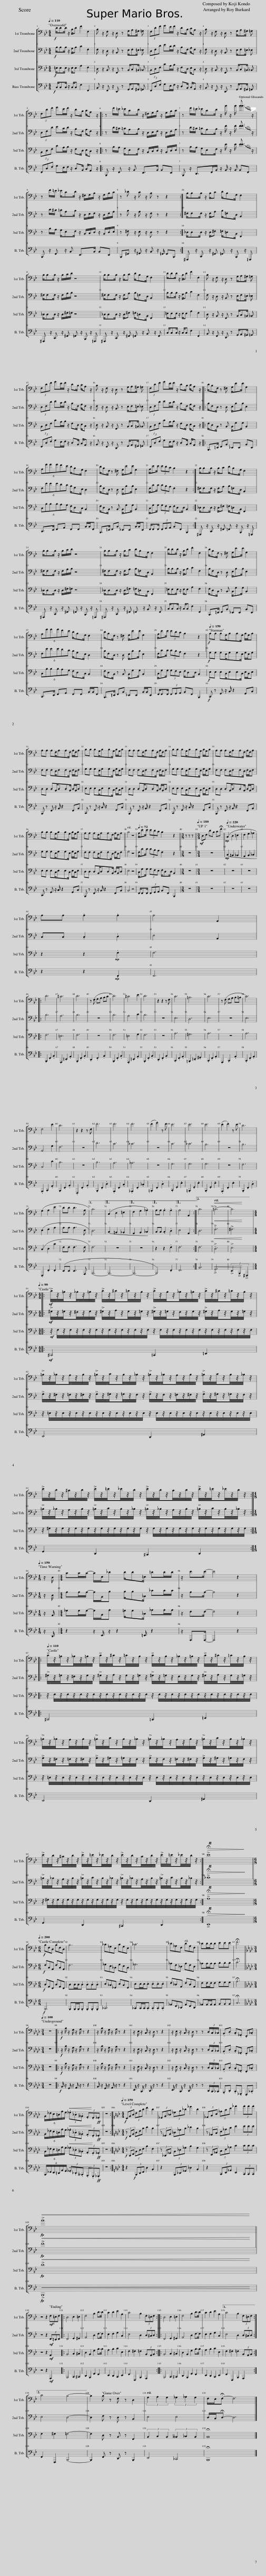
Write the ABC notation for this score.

X:1
%%score [ ( 1 2 ) ( 3 4 ) ( 5 6 ) 7 ]
L:1/8
Q:1/4=110
M:4/4
I:linebreak $
K:Bb
U:s=!stemless!
V:1 bass
V:2 bass
V:3 bass
V:4 bass
V:5 bass
V:6 bass
V:7 bass
V:1
!f! D/DD/ z/ B,/D F2 F,2 | B, z/ F, z/ D, z G,/A,^G,/ =G, | (3F,DF GE/F/ z/ DB,/ C/A, z/ | B, z/ F, z/ D, z G,/A,^G,/ =G, |$ (3F,DF GE/F/ z/ DB,/ C/A, z/ |: %5
 z F/=E/ _E/CD/ z/ ^F,/G,/B,/ z/ G,/B,/C/ | z F/=E/ _E/CD/ z/ B/ z/ B/ B3/2 z/ |$ z F/=E/ _E/CD/ z/ ^F,/G,/B,/ z/ G,/B,/C/ | z _D z/ C z/ B, z z2 :| B,/B,B,/ z/ B,/C D/B,G,/ F,2 |$ %10
 B,/B,B,/ z/ B,/C/D/ z4 | B,/B,B,/ z/ B,/C D/B,G,/ F,2 | D/DD/ z/ B,/D F2 F,2 | B, z/ F, z/ D, z G,/A,^G,/ =G, |$ (3F,DF GE/F/ z/ DB,/ C/A, z/ | %15
 B, z/ F, z/ D, z G,/A,^G,/ =G, | (3F,DF GE/F/ z/ DB,/ C/A, z/ |: D/B,F,/ z ^F, G,/EE/ G,2 |$ (6:4:6A,GGGFE D/B,G,/ F,2 | D/B,F,/ z ^F, G,/EE/ G,2 | %20
 A,/EE/ (3EDC B,2 z2 :| B,/B,B,/ z/ B,/C D/B,G,/ F,2 |$ B,/B,B,/ z/ B,/C/D/ z4 | B,/B,B,/ z/ B,/C D/B,G,/ F,2 | D/DD/ z/ B,/D F2 F,2 | %25
 D/B,F,/ z ^F, G,/EE/ G,2 |$ (6:4:6A,GGGFE D/B,G,/ F,2 | D/B,F,/ z ^F, G,/EE/ G,2 | A,/EE/ (3EDC B,2 z2 ||[Q:1/4=150]!f! B,B, B,G,/B,B,G,/ B,/G,/B, |$ %30
 A,A, A,F,/A,A,F,/ A,/F,/A, | B,B, B,G,/B,B,G,/ B,/G,/B, | A,A, A,F,/A,A,F,/ A,/F,/A, | B,B, B,G,/B,B,G,/ B,/G,/B, | A,A, A,F,/A,A,F,/ A,/F,/A, |$ %35
 B,B, B,G,/B,B,G,/ B,/G,/B, | A,A, A,F,/A,A,F,/ A,/F,/A, || B,4 z4 |[Q:1/4=72] A,/EE/ (3EDC B,2 z2 ||[M:3/8] z z z || %40
[M:3/4][Q:1/4=180]!mf! D,F, DB, C[Q:1/4=20]!fermata!F ||!mp![Q:1/4=220] (C,2 D,2) =E,2 | F,2 G,2 _A,2 |$ A,A, .A,2 .A,2 | A,4 A,,2 |:$ %45
 D6 | ^C6 | D6 | z (F, G,)A, B,C | D6 | %50
 ^C4 E2 | D6 | z2 z2 z F, | C6 | =B,6 | %55
 C6 | z (F, G,)A, B,=B, | C6 |$ F,4 E2 | D6 | %60
 z2 z2 z F, | F6 | F6 | F6 | (F2 .G2) z F | %65
 E6 | E6 | E6 | (E2 .F2) z E | D6 |$ %70
 (G,2 A,2) E2 | DD D3 A, |1 B,6 ||1 (C,2 D,2) =E,2 ||1 F,2 G,2 _A,2 ||1 %75
 A,A, .A,2 .A,2 ||1 A,4 A,,2 :|2 B,6 |[Q:1/4=200]!<(! !>!!tenuto!=B,6-!<)! |[Q:1/4=150] B,6 |:$ %80
[M:4/4][Q:1/4=90]!mf! !>!C/4z/4=B,/4z/4_B,/4z/4=B,/4 z/4 !>!C/4z/4^C/4z/4=C/4z/4B,/4 z/4 !>!C/4z/4B,/4z/4_B,/4z/4=B,/4 z/4 !>!C/4z/4^C/4z/4=C/4z/4B,/4 z/4 |$ !>!=B,/4z/4_B,/4z/4A,/4z/4B,/4 z/4 !>!=B,/4z/4C/4z/4B,/4z/4_B,/4 z/4 !>!=B,/4z/4_B,/4z/4A,/4z/4B,/4 z/4 !>!=B,/4z/4C/4z/4B,/4z/4_B,/4 z/4 |$ !>!E/4z/4D/4z/4^C/4z/4D/4 z/4 !>!E/4z/4=E/4z/4_E/4z/4D/4 z/4 !>!E/4z/4D/4z/4C/4z/4D/4 z/4 !>!E/4z/4=E/4z/4_E/4z/4D/4 z/4 :|$[M:1/8][Q:1/4=150] z/ D,/ |[M:4/4] CC/C/- C/E,/_D D/D=E,/ =DD/D/ | %85
 z/ EE/- E4 z2 |:$[Q:1/4=110] !>!C/4z/4=B,/4z/4_B,/4z/4=B,/4 z/4 !>!C/4z/4^C/4z/4=C/4z/4B,/4 z/4 !>!C/4z/4B,/4z/4_B,/4z/4=B,/4 z/4 !>!C/4z/4^C/4z/4=C/4z/4B,/4 z/4 |$ !>!=B,/4z/4_B,/4z/4A,/4z/4B,/4 z/4 !>!=B,/4z/4C/4z/4B,/4z/4_B,/4 z/4 !>!=B,/4z/4_B,/4z/4A,/4z/4B,/4 z/4 !>!=B,/4z/4C/4z/4B,/4z/4_B,/4 z/4 |$ !>!E/4z/4D/4z/4^C/4z/4D/4 z/4 !>!E/4z/4=E/4z/4_E/4z/4D/4 z/4 !>!E/4z/4D/4z/4C/4z/4D/4 z/4 !>!E/4z/4=E/4z/4_E/4z/4D/4 z/4 :|[Q:1/4=80]!>(! !>!!fermata!E8!>)! ||$ %90
[M:6/8][Q:1/4=200]!f! B,F,D, B,F,D, | B,6 | _C_G,E, CG,E, | _C6 | _D_A,F, DA,F, | %95
 _DD/D/D EEE |[Q:1/4=100] !fermata!F6 ||$[K:Ab][M:3/4][Q:1/4=100] z6 |:!f! z/ B,/ z/ G,/ z/ A,/ z z2 | z/ B,/ z/ G,/ z/ A,/ z z2 | %100
 z/ E,/ z/ C,/ z/ D,/ z z2 | z/ E,/ z/ C,/ z/ D,/ z z (3D,/C,/_C,/ | .B,,.D, .C,._G,, .F,,._C, |$ (6:4:6B,,/_F,/E,/=D,/A,/G,/!<(! (3._G,._D,.__B,, (3.A,,.G,,!ff!._G,,!<)! | z6 :| %105
[K:Bb][M:4/4][Q:1/4=150]!f! (3F,,B,,D, (3F,B,D F2 D2 | (3_G,,B,,_D, (3_G,B,_D _G2 D2 | (3_A,,C,E, (3_A,CE _A2 (3AAA |$!<(! !>!B8!<)! ||$ z4 z2!mf! (3F,=E,F, |: %110
 D,4 E,2 =E,2 | F,4 B,2 D>D | C2 D2 E2 A,2 | C4 B,2 (3F,=E,F, :: D,4 E,2 =E,2 | %115
 F,4 B,2 D>D | C2 D2 E2 A,2 |1 C4 B,2 (3F,=E,F, :|2$ C4 B,4- || B,2 B, z F, z D,2 | %120
[Q:1/4=140] (3G,2 A,2 G,2[Q:1/4=130] (3_G,2 _A,2 G,2 |[Q:1/4=120] F,/E,/!fermata!F,- F,6 |] %122
V:2
 x8 | x8 | x8 | x8 |$ x8 |: %5
 x8 | x6 !~(!sB3/2 !~)!x/ |$ x8 | x8 :| x8 |$ %10
 x8 | x8 | x8 | x8 |$ x8 | %15
 x8 | x8 |: x8 |$ x8 | x8 | %20
 x8 :| x8 |$ x8 | x8 | x8 | %25
 x8 |$ x8 | x8 | x8 || x8 |$ %30
 x8 | x8 | x8 | x8 | x8 |$ %35
 x8 | x8 || x8 | x8 ||[M:3/8] x3 || %40
[M:3/4] x6 || x6 | x6 |$ x6 | x6 |:$ %45
 x6 | x6 | x6 | x6 | x6 | %50
 x6 | x6 | x6 | x6 | x6 | %55
 x6 | x6 | x6 |$ x6 | x6 | %60
 x6 | x6 | x6 | x6 | x6 | %65
 x6 | x6 | x6 | x6 | x6 |$ %70
 x6 | x6 |1 x6 ||1 x6 ||1 x6 ||1 %75
 x6 ||1 x6 :|2 x6 | x6 | x6 |:$ %80
[M:4/4] x8 |$ x8 |$ x8 :|$[M:1/8] x |[M:4/4] x8 | %85
 x8 |:$ x8 |$ x8 |$ x8 :| x8 ||$ %90
[M:6/8] x6 | x6 | x6 | x6 | x6 | %95
 x6 | x6 ||$[K:Ab][M:3/4] x6 |: x6 | x6 | %100
 x6 | x6 | x6 |$ x6 | x6 :| %105
[K:Bb][M:4/4] x8 | x8 | x8 |$ x8 ||$ x8 |: %110
 x8 | x8 | x8 | x8 :: x8 | %115
 x8 | x8 |1 x8 :|2$ x8 || x8 | %120
 x8 | x8 |] %122
V:3
!f! B,/B,B,/ z/ G,/B, C2 F,2 | F, z/ D, z/ B,, z E,/F,=E,/ _E, | (3D,F,D EC/D/ z/ B,F,/ A,/F, z/ | F, z/ D, z/ B,, z E,/F,=E,/ _E, |$ (3D,F,D EC/D/ z/ B,F,/ A,/F, z/ |: %5
 z D/^C/ =C/A,B,/ z/ D,/E,/F,/ z/ D,/F,/A,/ | z D/^C/ =C/A,B,/ z/ F/ z/ F/ F3/2 z/ |$ z D/^C/ =C/A,B,/ z/ D,/E,/F,/ z/ D,/F,/A,/ | z B, z/ A, z/ F, z z2 :| ^F,/F,F,/ z/ F,/A, B,/=F,D,/ B,,2 |$ %10
 ^F,/F,F,/ z/ F,/A,/B,/ z4 | ^F,/F,F,/ z/ F,/A, B,/=F,D,/ B,,2 | B,/B,B,/ z/ G,/B, C2 F,2 | F, z/ D, z/ B,, z E,/F,=E,/ _E, |$ (3D,F,D EC/D/ z/ B,F,/ A,/F, z/ | %15
 F, z/ D, z/ B,, z E,/F,=E,/ _E, | (3D,F,D EC/D/ z/ B,F,/ A,/F, z/ |: B,/F,D,/ z D, E,/B,B,/ E,2 |$ (6:4:6F,EEEDC B,/G,E,/ D,2 | B,/F,D,/ z D, E,/B,B,/ E,2 | %20
 F,/CC/ (3CB,A, F,2 z2 :| ^F,/F,F,/ z/ F,/A, B,/=F,D,/ B,,2 |$ ^F,/F,F,/ z/ F,/A,/B,/ z4 | ^F,/F,F,/ z/ F,/A, B,/=F,D,/ B,,2 | B,/B,B,/ z/ G,/B, C2 F,2 | %25
 B,/F,D,/ z D, E,/B,B,/ E,2 |$ (6:4:6F,EEEDC B,/G,E,/ D,2 | B,/F,D,/ z D, E,/B,B,/ E,2 | F,/CC/ (3CB,A, F,2 z2 ||!f! G,G, G,E,/G,G,E,/ G,/E,/G, |$ %30
 F,F, F,D,/F,F,D,/ F,/D,/F, | G,G, G,E,/G,G,E,/ G,/E,/G, | F,F, F,D,/F,F,D,/ F,/D,/F, | G,G, G,E,/G,G,E,/ G,/E,/G, | F,F, F,D,/F,F,D,/ F,/D,/F, |$ %35
 G,G, G,E,/G,G,E,/ G,/E,/G, | F,F, F,D,/F,F,D,/ F,/D,/F, || G,4 z4 | F,/CC/ (3CB,A, F,2 z2 ||[M:3/8] z3 || %40
[M:3/4] z6 ||!mp! (C,2 =B,,2) _B,,2 | A,,2 B,,2 _C,2 |$ C,C, .C,2 .D,2 | E,4 A,,2 |:$ %45
 B,6 | A,6 | B,6 | z6 | B,6 | %50
 A,4 C2 | B,6 | z6 | E,6 | D,6 | %55
 E,6 | z6 | E,6 |$ A,,4 G,2 | F,6 | %60
 z6 | D6 | C6 | _C6 | z6 | %65
 C6 | _C6 | B,6 | z6 | B,6 |$ %70
 (E,2 F,2) A,2 | A,A, A,3 E, |1 D,6 ||1 (C,2 =B,,2) _B,,2 ||1 A,,2 B,,2 _C,2 ||1 %75
 C,C, .C,2 .D,2 ||1 E,4 A,,2 :|2 D,6 |!<(! !>!!tenuto!F,6!<)! | !>!^F,6 |:$ %80
[M:4/4]!mf! !>!^G,/4z/4=G,/4z/4^F,/4z/4G,/4 z/4 !>!^G,/4z/4A,/4z/4G,/4z/4=G,/4 z/4 !>!^G,/4z/4=G,/4z/4F,/4z/4G,/4 z/4 !>!^G,/4z/4A,/4z/4G,/4z/4=G,/4 z/4 |$ !>!G,/4z/4^F,/4z/4=F,/4z/4^F,/4 z/4 !>!G,/4z/4^G,/4z/4=G,/4z/4F,/4 z/4 !>!G,/4z/4F,/4z/4=F,/4z/4^F,/4 z/4 !>!G,/4z/4^G,/4z/4=G,/4z/4F,/4 z/4 |$ !>!=B,/4z/4_B,/4z/4A,/4z/4B,/4 z/4 !>!=B,/4z/4C/4z/4B,/4z/4_B,/4 z/4 !>!=B,/4z/4_B,/4z/4A,/4z/4B,/4 z/4 !>!=B,/4z/4C/4z/4B,/4z/4_B,/4 z/4 :|$[M:1/8] z/ D,/ |[M:4/4] A,A,/A,/- A,/B,,/B, B,/B,_C,/ _CC/C/ | %85
 z/ A,A,/- A,4 z2 |:$ !>!^G,/4z/4=G,/4z/4^F,/4z/4G,/4 z/4 !>!^G,/4z/4A,/4z/4G,/4z/4=G,/4 z/4 !>!^G,/4z/4=G,/4z/4F,/4z/4G,/4 z/4 !>!^G,/4z/4A,/4z/4G,/4z/4=G,/4 z/4 |$ !>!G,/4z/4^F,/4z/4=F,/4z/4^F,/4 z/4 !>!G,/4z/4^G,/4z/4=G,/4z/4F,/4 z/4 !>!G,/4z/4F,/4z/4=F,/4z/4^F,/4 z/4 !>!G,/4z/4^G,/4z/4=G,/4z/4F,/4 z/4 |$ !>!=B,/4z/4_B,/4z/4A,/4z/4B,/4 z/4 !>!=B,/4z/4C/4z/4B,/4z/4_B,/4 z/4 !>!=B,/4z/4_B,/4z/4A,/4z/4B,/4 z/4 !>!=B,/4z/4C/4z/4B,/4z/4_B,/4 z/4 :|!>(! !>!!fermata!_C8!>)! ||$ %90
[M:6/8]!f! F,C,A,, F,C,A,, | F,6 | _G,E,_C, G,E,C, | _G,6 | _A,F,_D, A,F,D, | %95
 _A,A,/A,/A, B,B,B, | !fermata!C6 ||$[K:Ab][M:3/4] z6 |:!f! z/ B,/ z/ G,/ z/ A,/ z z2 | z/ B,/ z/ G,/ z/ A,/ z z2 | %100
 z/ E,/ z/ C,/ z/ D,/ z z2 | z/ E,/ z/ C,/ z/ D,/ z z (3D,/C,/_C,/ | .B,,.D, .C,._G,, .F,,._C, |$ (6:4:6B,,/_F,/E,/=D,/A,/G,/!<(! (3._G,._D,.__B,, (3.A,,.G,,!ff!._G,,!<)! | z6 :| %105
[K:Bb][M:4/4]!f! (3z F,,B,, (3D,F,B, D2 B,2 | (3z _G,,B,, (3_D,_G,B, _D2 B,2 | (3z _A,,C, (3E,_A,C E2 (3EEE |$!<(! !>!F8!<)! ||$ z4 z2!mf! (3F,,=E,,F,, |: %110
 F,,4 G,,2 ^G,,2 | A,,4 D,2 F,>F, | E,2 F,2 G,2 C,2 | E,4 D,2 (3D,^C,D, :: F,,4 G,,2 ^G,,2 | %115
 A,,4 D,2 F,>F, | E,2 F,2 G,2 C,2 |1 E,4 D,2 (3D,^C,D, :|2$ E,4 D,4- || D,2 F, z D, z B,,2 | %120
 E,4 E,4 | D,/C,/!fermata!D,- D,6 |] %122
V:4
 x8 | x8 | x8 | x8 |$ x8 |: %5
 x8 | x6 !~(!sF3/2 !~)!x/ |$ x8 | x8 :| x8 |$ %10
 x8 | x8 | x8 | x8 |$ x8 | %15
 x8 | x8 |: x8 |$ x8 | x8 | %20
 x8 :| x8 |$ x8 | x8 | x8 | %25
 x8 |$ x8 | x8 | x8 || x8 |$ %30
 x8 | x8 | x8 | x8 | x8 |$ %35
 x8 | x8 || x8 | x8 ||[M:3/8] x3 || %40
[M:3/4] x6 || x6 | x6 |$ x6 | x6 |:$ %45
 x6 | x6 | x6 | x6 | x6 | %50
 x6 | x6 | x6 | x6 | x6 | %55
 x6 | x6 | x6 |$ x6 | x6 | %60
 x6 | x6 | x6 | x6 | x6 | %65
 x6 | x6 | x6 | x6 | x6 |$ %70
 x6 | x6 |1 x6 ||1 x6 ||1 x6 ||1 %75
 x6 ||1 x6 :|2 x6 | x6 | x6 |:$ %80
[M:4/4] x8 |$ x8 |$ x8 :|$[M:1/8] x |[M:4/4] x8 | %85
 x8 |:$ x8 |$ x8 |$ x8 :| x8 ||$ %90
[M:6/8] x6 | x6 | x6 | x6 | x6 | %95
 x6 | x6 ||$[K:Ab][M:3/4] x6 |: x6 | x6 | %100
 x6 | x6 | x6 |$ x6 | x6 :| %105
[K:Bb][M:4/4] x8 | x8 | x8 |$ x8 ||$ x8 |: %110
 x8 | x8 | x8 | x8 :: x8 | %115
 x8 | x8 |1 x8 :|2$ x8 || x8 | %120
 x8 | x8 |] %122
V:5
!f! =E,/E,E,/ z/ E,/E, A,2 F,2 | D, z/ B,, z/ F,, z B,,/C,=B,,/ _B,, | (3B,,D,F, CA,/B,/ z/ F,D,/ E,/C, z/ | D, z/ B,, z/ F,, z B,,/C,=B,,/ _B,, |$ (3B,,D,F, CA,/B,/ z/ F,D,/ E,/C, z/ |: %5
 z B,/A,/ G,/E,F,/ z/ B,,/C,/D,/ z/ B,,/D,/E,/ | z B,/A,/ G,/E,F,/ z/ E/ z/ E/ E3/2 z/ |$ z B,/A,/ G,/E,F,/ z/ B,,/C,/D,/ z/ B,,/D,/E,/ | z ^F, z/ E, z/ D, z z2 :| _D,/D,D,/ z/ D,/^F, =F,/=D,B,,/ F,,2 |$ %10
 _D,/D,D,/ z/ D,/^F,/=F,/ z4 | _D,/D,D,/ z/ D,/^F, =F,/=D,B,,/ F,,2 | =E,/E,E,/ z/ E,/E, A,2 F,2 | D, z/ B,, z/ F,, z B,,/C,=B,,/ _B,, |$ (3B,,D,F, CA,/B,/ z/ F,D,/ E,/C, z/ | %15
 D, z/ B,, z/ F,, z B,,/C,=B,,/ _B,, | (3B,,D,F, CA,/B,/ z/ F,D,/ E,/C, z/ |: F,/D,B,,/ z B,, B,,/G,G,/ B,,2 |$ (6:4:6C,B,B,B,A,G, F,/D,C,/ B,,2 | F,/D,B,,/ z B,, B,,/G,G,/ B,,2 | %20
 C,/G,G,/ (3G,F,E, F,/D,D,/ B,,2 :| _D,/D,D,/ z/ D,/^F, =F,/=D,B,,/ F,,2 |$ _D,/D,D,/ z/ D,/^F,/=F,/ z4 | _D,/D,D,/ z/ D,/^F, =F,/=D,B,,/ F,,2 | =E,/E,E,/ z/ E,/E, A,2 F,2 | %25
 F,/D,B,,/ z B,, B,,/G,G,/ B,,2 |$ (6:4:6C,B,B,B,A,G, F,/D,C,/ B,,2 | F,/D,B,,/ z B,, B,,/G,G,/ B,,2 | C,/G,G,/ (3G,F,E, F,/D,D,/ B,,2 ||!f! E,E, E,C,/E,E,C,/ E,/C,/E, |$ %30
 D,D, D,B,,/D,D,B,,/ D,/B,,/D, | E,E, E,C,/E,E,C,/ E,/C,/E, | D,D, D,B,,/D,D,B,,/ D,/B,,/D, | E,E, E,C,/E,E,C,/ E,/C,/E, | D,D, D,B,,/D,D,B,,/ D,/B,,/D, |$ %35
 E,E, E,C,/E,E,C,/ E,/C,/E, | D,D, D,B,,/D,D,B,,/ D,/B,,/D, || E,4 z4 | C,/G,G,/ (3G,F,E, F,/D,D,/ B,,2 ||[M:3/8] z3 || %40
[M:3/4] z6 || z6 | z6 |$ z2 z2!mp! .F,2 | F,6 |:$ %45
 F,6 | =E,6 | F,6 | z6 | F,6 | %50
 =E,4 G,2 | F,6 | z6 | A,6 | ^G,6 | %55
 A,6 | z6 | A,6 |$ C,4 C2 | B,6 | %60
 z6 | B,6 | A,6 | _A,6 | z6 | %65
 G,6 | G,6 | G,6 | z6 | F,6 |$ %70
 (C,2 D,2) C2 | F,F, F,3 F, |1 F,6 ||1 z6 ||1 z6 ||1 %75
 z2 z2 .F,2 ||1 F,6 :|2 F,6 |!<(! !>!!tenuto!D,6!<)! | !>!E,6 |:$ %80
[M:4/4]!mf! z/4 F,/4z/4F,/4z/4F,/4z/4F,/4z/4F,/4z/4F,/4z/4F,/4z/4F,/4 z/4 F,/4z/4F,/4z/4F,/4z/4F,/4z/4F,/4z/4F,/4z/4F,/4z/4F,/4 |$ z/4 =E,/4z/4E,/4z/4E,/4z/4E,/4z/4E,/4z/4E,/4z/4E,/4z/4E,/4 z/4 E,/4z/4E,/4z/4E,/4z/4E,/4z/4E,/4z/4E,/4z/4E,/4z/4E,/4 |$ z/4 ^G,/4z/4G,/4z/4G,/4z/4G,/4z/4G,/4z/4G,/4z/4G,/4z/4G,/4 z/4 G,/4z/4G,/4z/4G,/4z/4G,/4z/4G,/4z/4G,/4z/4G,/4z/4G,/4 :|$[M:1/8] z/ A,,/ |[M:4/4] _G,G,/G,/- G,/B,,/A, =G,/G,_C,/ _A,A,/A,/ | %85
 z/ F,F,/- F,4 z2 |:$ z/4 F,/4z/4F,/4z/4F,/4z/4F,/4z/4F,/4z/4F,/4z/4F,/4z/4F,/4 z/4 F,/4z/4F,/4z/4F,/4z/4F,/4z/4F,/4z/4F,/4z/4F,/4z/4F,/4 |$ z/4 =E,/4z/4E,/4z/4E,/4z/4E,/4z/4E,/4z/4E,/4z/4E,/4z/4E,/4 z/4 E,/4z/4E,/4z/4E,/4z/4E,/4z/4E,/4z/4E,/4z/4E,/4z/4E,/4 |$ z/4 ^G,/4z/4G,/4z/4G,/4z/4G,/4z/4G,/4z/4G,/4z/4G,/4z/4G,/4 z/4 G,/4z/4G,/4z/4G,/4z/4G,/4z/4G,/4z/4G,/4z/4G,/4z/4G,/4 :|!>(! !>!!fermata!A,8!>)! ||$ %90
[M:6/8]!f! D,A,,F,, D,A,,F,, | D,D,/D,/.D, .D,.D,.D, | E,_C,_G,, E,C,G,, | E,E,/E,/.E, .E,.E,.E, | F,_D,A,, F,D,A,, | %95
 F,F,/F,/F, G,G,G, | !fermata!A,6 ||$[K:Ab][M:3/4] z6 |:!f! z/ B,/ z/ G,/ z/ A,/ z z2 | z/ B,/ z/ G,/ z/ A,/ z z2 | %100
 z/ E,/ z/ C,/ z/ D,/ z z2 | z/ E,/ z/ C,/ z/ D,/ z z (3D,/C,/_C,/ | .B,,.D, .C,._G,, .F,,._C, |$ (6:4:6B,,/_F,/E,/=D,/A,/G,/!<(! (3._G,._D,.__B,, (3.A,,.G,,!ff!._G,,!<)! | z6 :| %105
[K:Bb][M:4/4]!f! (3z D,,F,, (3B,,D,F, B,2 F,2 | (3z _D,,_G,, (3B,,_D,_G, B,2 G,2 | (3z E,,_A,, (3C,E,_A, C2 (3CCC |$!<(! !>!D8!<)! ||$ z4 z2!mf! A,,2 |: %110
 B,,4 C,2 ^C,2 | D,2 B,,2 G,2 B,>B, | A,2 B,2 C2 E,2 | F,2 ^F,2 =F,2 (3B,,A,,B,, :: B,,4 C,2 ^C,2 | %115
 D,2 B,,2 G,2 B,>B, | A,2 B,2 C2 E,2 |1 F,2 ^F,2 =F,2 (3B,,A,,B,, :|2$ F,2 ^F,2 =F,4- || F,2 D, z B,, z F,,2 | %120
 (3B,,2 C,2 B,,2 (3__B,,2 _C,2 B,,2 | !fermata!B,,8 |] %122
V:6
 x8 | x8 | x8 | x8 |$ x8 |: %5
 x8 | x6 !~(!sE3/2 !~)!x/ |$ x8 | x8 :| x8 |$ %10
 x8 | x8 | x8 | x8 |$ x8 | %15
 x8 | x8 |: x8 |$ x8 | x8 | %20
 x8 :| x8 |$ x8 | x8 | x8 | %25
 x8 |$ x8 | x8 | x8 || x8 |$ %30
 x8 | x8 | x8 | x8 | x8 |$ %35
 x8 | x8 || x8 | x8 ||[M:3/8] x3 || %40
[M:3/4] x6 || x6 | x6 |$ x6 | x6 |:$ %45
 x6 | x6 | x6 | x6 | x6 | %50
 x6 | x6 | x6 | x6 | x6 | %55
 x6 | x6 | x6 |$ x6 | x6 | %60
 x6 | x6 | x6 | x6 | x6 | %65
 x6 | x6 | x6 | x6 | x6 |$ %70
 x6 | x6 |1 x6 ||1 x6 ||1 x6 ||1 %75
 x6 ||1 x6 :|2 x6 | x6 | x6 |:$ %80
[M:4/4] x8 |$ x8 |$ x8 :|$[M:1/8] x |[M:4/4] x8 | %85
 x8 |:$ x8 |$ x8 |$ x8 :| x8 ||$ %90
[M:6/8] x6 | x6 | x6 | x6 | x6 | %95
 x6 | x6 ||$[K:Ab][M:3/4] x6 |: x6 | x6 | %100
 x6 | x6 | x6 |$ x6 | x6 :| %105
[K:Bb][M:4/4] x8 | x8 | x8 |$ x8 ||$ x8 |: %110
 x8 | x8 | x8 | x8 :: x8 | %115
 x8 | x8 |1 x8 :|2$ x8 || x8 | %120
 x8 | x8 |] %122
V:7
!f! C,/C,C,/ z/ C,/C, F,2 F,,2 | B,, z/ F,, z/ D,, z G,,/A,,^G,,/ =G,, | (3F,,D,F, G,E,/F,/ z/ D,B,,/ C,/A,, z/ | B,, z/ F,, z/ D,, z G,,/A,,^G,,/ =G,, |$ (3F,,D,F, G,E,/F,/ z/ D,B,,/ C,/A,, z/ |: %5
 B,,, z/ F,, z/ B,, E,,>B,, B,,E,, | B,,, z/ D,,>F,,B,,/ z/ B,,/ z/ B,,/ B,,F,, |$ B,,, z/ F,, z/ B,, E,,>B,, B,,E,, | B,,,^F,, z/ ^G,, z/ B,, z/ =F,,/ F,,B,,, :| ^F,,, z/ C,, z/ ^F,, =F,, z/ B,,, z/ =F,,, |$ %10
 ^F,,, z/ C,, z/ ^F,, =F,, z/ B,,, z/ =F,,, | ^F,,, z/ C,, z/ ^F,, =F,, z/ B,, z/ F,, | C,/C,C,/ z/ C,/C, F,2 F,,2 | B,, z/ F,, z/ D,, z G,,/A,,^G,,/ =G,, |$ (3F,,D,F, G,E,/F,/ z/ D,B,,/ C,/A,, z/ | %15
 B,, z/ F,, z/ D,, z G,,/A,,^G,,/ =G,, | (3F,,D,F, G,E,/F,/ z/ D,B,,/ C,/A,, z/ |: B,,,>=E,, F,,B,, _E,,E,, B,,E,, |$ C,,>E,, F,,A,, F,,F,, B,,/B,,/F,, | B,,,>=E,, F,,B,, _E,,E,, B,,/B,,/E,, | %20
 F,,/F,,F,,/ (3F,,G,,A,, B,,F,, B,,,2 :| ^F,,, z/ C,, z/ ^F,, =F,, z/ B,,, z/ =F,,, |$ ^F,,, z/ C,, z/ ^F,, =F,, z/ B,,, z/ =F,,, | ^F,,, z/ C,, z/ ^F,, =F,, z/ B,, z/ F,, | C,/C,C,/ z/ C,/C, F,2 F,,2 | %25
 B,,,>=E,, F,,B,, _E,,E,, B,,E,, |$ C,,>E,, F,,A,, F,,F,, B,,/B,,/F,, | B,,,>=E,, F,,B,, _E,,E,, B,,/B,,/E,, | F,,/F,,F,,/ (3F,,G,,A,, B,,F,, B,,,2 ||!f! C,, z G,, z/ C,/ z2 G,,C, |$ %30
 B,,, z F,, z/ B,,/ z2 F,,B,, | C,, z G,, z/ C,/ z2 G,,C, | B,,, z F,, z/ B,,/ z2 F,,B,, | C,, z G,, z/ C,/ z2 G,,C, | B,,, z F,, z/ B,,/ z2 F,,B,, |$ %35
 C,, z G,, z/ C,/ z2 G,,C, | B,,, z F,, z/ B,,/ z2 F,,B,, || B,,4 z4 | F,,/F,,F,,/ (3F,,G,,A,, B,,F,, B,,,2 ||[M:3/8] z3 || %40
[M:3/4] z6 || z6 | z6 |$ z2 z2!mp! .F,,2 | F,,6 |:$ %45
 .B,,,2 .F,,2 .B,,2 | .A,,,2 .=E,,2 .A,,2 | .B,,,2 .F,,2 .B,,2 | .D,,2 .F,,2 .B,,2 | .B,,,2 .F,,2 .B,,2 | %50
 .A,,,2 .=E,,2 .A,,2 | .B,,,2 .F,,2 .B,,2 | .D,,2 .F,,2 .B,,2 | .C,,2 .F,,2 .A,,2 | .=B,,,2 .=E,,2 .^G,,2 | %55
 .C,,2 .F,,2 .A,,2 | .A,,,2 .C,,2 .A,,2 | .C,,2 .F,,2 .A,,2 |$ .A,,,2 .C,,2 .A,,2 | .B,,,2 .F,,2 .B,,2 | %60
 .F,,,2 .F,,2 .B,,2 | .B,,,2 .F,,2 .D,2 | .A,,,2 .F,,2 .C,2 | ._A,,,2 .F,,2 ._C,2 | .=B,,,2 .F,,2 .D,2 | %65
 .C,,2 .G,,2 .E,2 | .=B,,,2 .G,,2 .E,2 | .B,,,2 .G,,2 .E,2 | .A,,,2 .F,,2 .E,2 | .B,,,2 .F,,2 .D,2 |$ %70
 .F,,,2 .F,,2 .F,,2 | (E,,E,,) E,,3 A,,, |1 B,,,6- ||1 B,,,6- ||1 B,,,6- ||1 %75
 B,,,4 .F,,2 ||1 F,,6 :|2 B,,6 |!<(! !>!!tenuto!G,,6!<)! | !>!E,,2 !>!B,,,2 !>!^F,,,2 |:$ %80
[M:4/4]!mf! ^C,,4 =C,,2 =E,,2 |$ E,,4 D,,2 ^G,,2 |$ G,,2 D,,2 ^C,,2 D,,2 :|$[M:1/8] z/ D,,/ |[M:4/4] z2 z/ E,,/ z/ z2 =E,,/ z2 | %85
 z/ F,,,F,,,/- F,,,4 z2 |:$ ^C,,4 =C,,2 =E,,2 |$ E,,4 D,,2 ^G,,2 |$ G,,2 D,,2 ^C,,2 D,,2 :|!>(! !>!!fermata!E,,8!>)! ||$ %90
[M:6/8]!f! B,,,6 | B,,,B,,,/B,,,/.B,,, .B,,,.B,,,.B,,, | _C,,6 | _C,,C,,/C,,/.C,, .C,,.C,,.C,, | _A,,F,,_D,, A,,F,,D,, | %95
 _A,,A,,/A,,/A,, B,,B,,B,, | !fermata!C,6 ||$[K:Ab][M:3/4] z6 |:!f! B,,/ z/ G,,/ z/ A,,/ z/ z z2 | B,,/ z/ G,,/ z/ A,,/ z/ z z2 | %100
 E,,/ z/ C,,/ z/ D,,/ z/ z z2 | E,,/ z/ C,,/ z/ D,,/ z/ z z (3D,,/C,,/_C,,/ | .B,,,.D,, .C,,._G,,, .F,,,._C,, |$ (6:4:6B,,,/_F,,/E,,/=D,,/A,,/G,,/!<(! (3._G,,._D,,.__B,,, (3.A,,,.G,,,!ff!._G,,,!<)! | z6 :| %105
[K:Bb][M:4/4] z2!f! (3B,,,D,,F,, D,2 B,,2 | z2 (3B,,,_D,,_G,, _D,2 B,,2 | z2 (3C,,E,,_A,, E,,2 (3C,,C,,C,, |$!<(! !>!B,,,8!<)! ||$ z4 z2!mf! A,,,2 |: %110
 B,,,4 C,,2 ^C,,2 | D,,2 B,,,2 G,,2 F,,2 | E,,2 D,,2 C,,2 E,,2 | F,,2 F,,,2 B,,,2 A,,,2 :: B,,,4 C,,2 ^C,,2 | %115
 D,,2 B,,,2 G,,2 F,,2 | E,,2 D,,2 C,,2 E,,2 |1 F,,2 F,,,2 B,,,2 A,,,2 :|2$ F,,2 F,,,2 B,,,4- || B,,,2 F,, z D,, z B,,,2 | %120
 E,,4 _C,,4 | !fermata!B,,,8 |] %122
